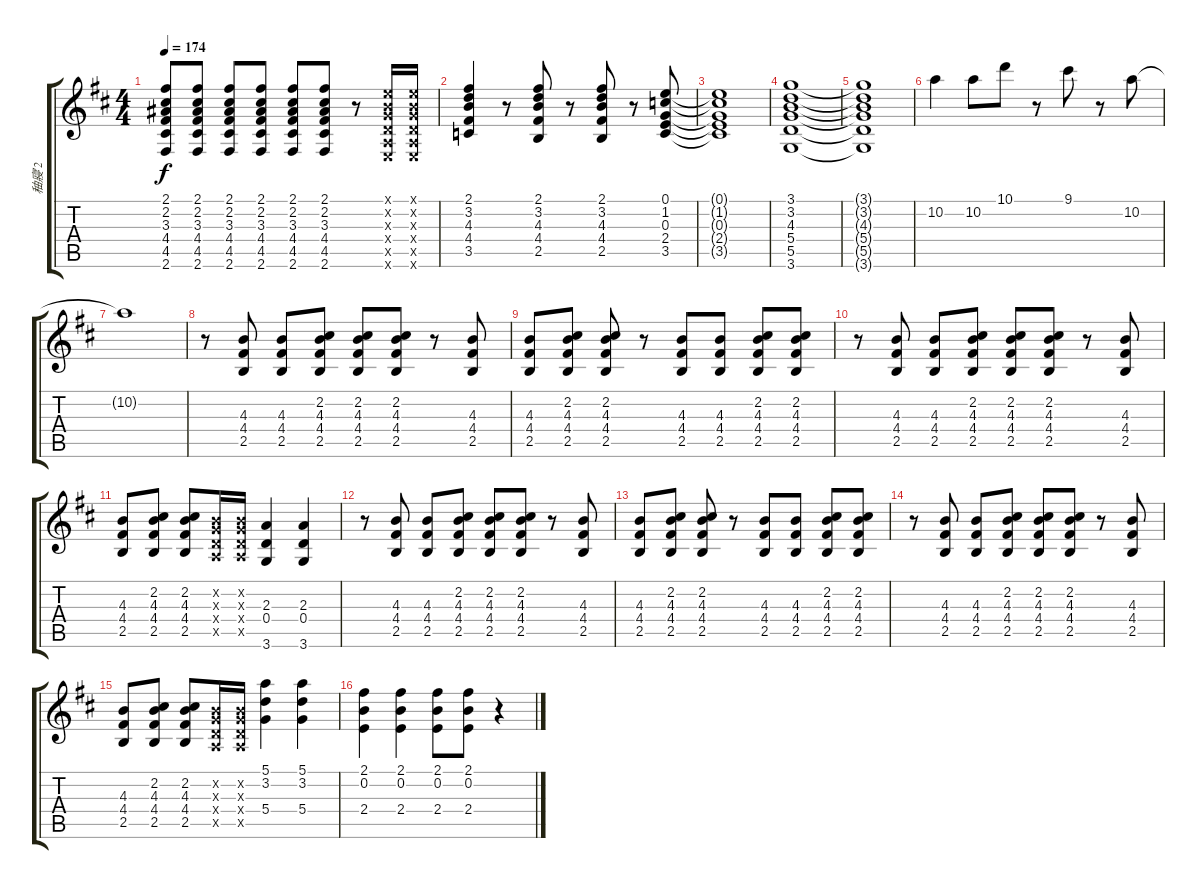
\track ("秞寢 2" "秞寢 2") {instrument distortionguitar}
\staff {score tabs}
\tuning (E4 B3 G3 D3 A2 E2) {hide}
\ts (4 4)
\tempo 174
\clef g2
\ks d
(2.1{t} 2.2{t} 3.3{t} 4.4{t} 4.5{t} 2.6{t}).8{dy f} (2.1 2.2 3.3 4.4 4.5 2.6).8 (2.1 2.2 3.3 4.4 4.5 2.6).8 (2.1 2.2 3.3 4.4 4.5 2.6).8 (2.1 2.2 3.3 4.4 4.5 2.6).8 (2.1 2.2 3.3 4.4 4.5 2.6).8 r.8 (0.1{x} 0.2{x} 0.3{x} 0.4{x} 0.5{x} 0.6{x}).16 (0.1{x} 0.2{x} 0.3{x} 0.4{x} 0.5{x} 0.6{x}).16 |
(2.1 3.2 4.3 4.4 3.5).4 r.8 (2.1 3.2 4.3 4.4 2.5).8 r.8 (2.1 3.2 4.3 4.4 2.5).8 r.8 (0.1 1.2 0.3 2.4 3.5).8 |
(0.1{t} 1.2{t} 0.3{t} 2.4{t} 3.5{t}).1 |
(3.1 3.2 4.3 5.4 5.5 3.6).1 |
(3.1{t} 3.2{t} 4.3{t} 5.4{t} 5.5{t} 3.6{t}).1 |
10.2.4 10.2.8 10.1.8 r.8 9.1.8 r.8 10.2.8 |
10.2{t}.1 |
r.8 (4.3 4.4 2.5).8 (4.3 4.4 2.5).8 (2.2 4.3 4.4 2.5).8 (2.2 4.3 4.4 2.5).8 (2.2 4.3 4.4 2.5).8 r.8 (4.3 4.4 2.5).8 |
(4.3 4.4 2.5).8 (2.2 4.3 4.4 2.5).8 (2.2 4.3 4.4 2.5).8 r.8 (4.3 4.4 2.5).8 (4.3 4.4 2.5).8 (2.2 4.3 4.4 2.5).8 (2.2 4.3 4.4 2.5).8 |
r.8 (4.3 4.4 2.5).8 (4.3 4.4 2.5).8 (2.2 4.3 4.4 2.5).8 (2.2 4.3 4.4 2.5).8 (2.2 4.3 4.4 2.5).8 r.8 (4.3 4.4 2.5).8 |
(4.3 4.4 2.5).8 (2.2 4.3 4.4 2.5).8 (2.2 4.3 4.4 2.5).8 (0.2{x} 0.3{x} 0.4{x} 0.5{x}).16 (0.2{x} 0.3{x} 0.4{x} 0.5{x}).16 (2.3 0.4 3.6).4 (2.3 0.4 3.6).4 |
r.8 (4.3 4.4 2.5).8 (4.3 4.4 2.5).8 (2.2 4.3 4.4 2.5).8 (2.2 4.3 4.4 2.5).8 (2.2 4.3 4.4 2.5).8 r.8 (4.3 4.4 2.5).8 |
(4.3 4.4 2.5).8 (2.2 4.3 4.4 2.5).8 (2.2 4.3 4.4 2.5).8 r.8 (4.3 4.4 2.5).8 (4.3 4.4 2.5).8 (2.2 4.3 4.4 2.5).8 (2.2 4.3 4.4 2.5).8 |
r.8 (4.3 4.4 2.5).8 (4.3 4.4 2.5).8 (2.2 4.3 4.4 2.5).8 (2.2 4.3 4.4 2.5).8 (2.2 4.3 4.4 2.5).8 r.8 (4.3 4.4 2.5).8 |
(4.3 4.4 2.5).8 (2.2 4.3 4.4 2.5).8 (2.2 4.3 4.4 2.5).8 (0.2{x} 0.3{x} 0.4{x} 0.5{x}).16 (0.2{x} 0.3{x} 0.4{x} 0.5{x}).16 (5.1 3.2 5.4).4 (5.1 3.2 5.4).4 |
(2.1 0.2 2.4).4 (2.1 0.2 2.4).4 (2.1 0.2 2.4).8 (2.1 0.2 2.4).8 r.4
